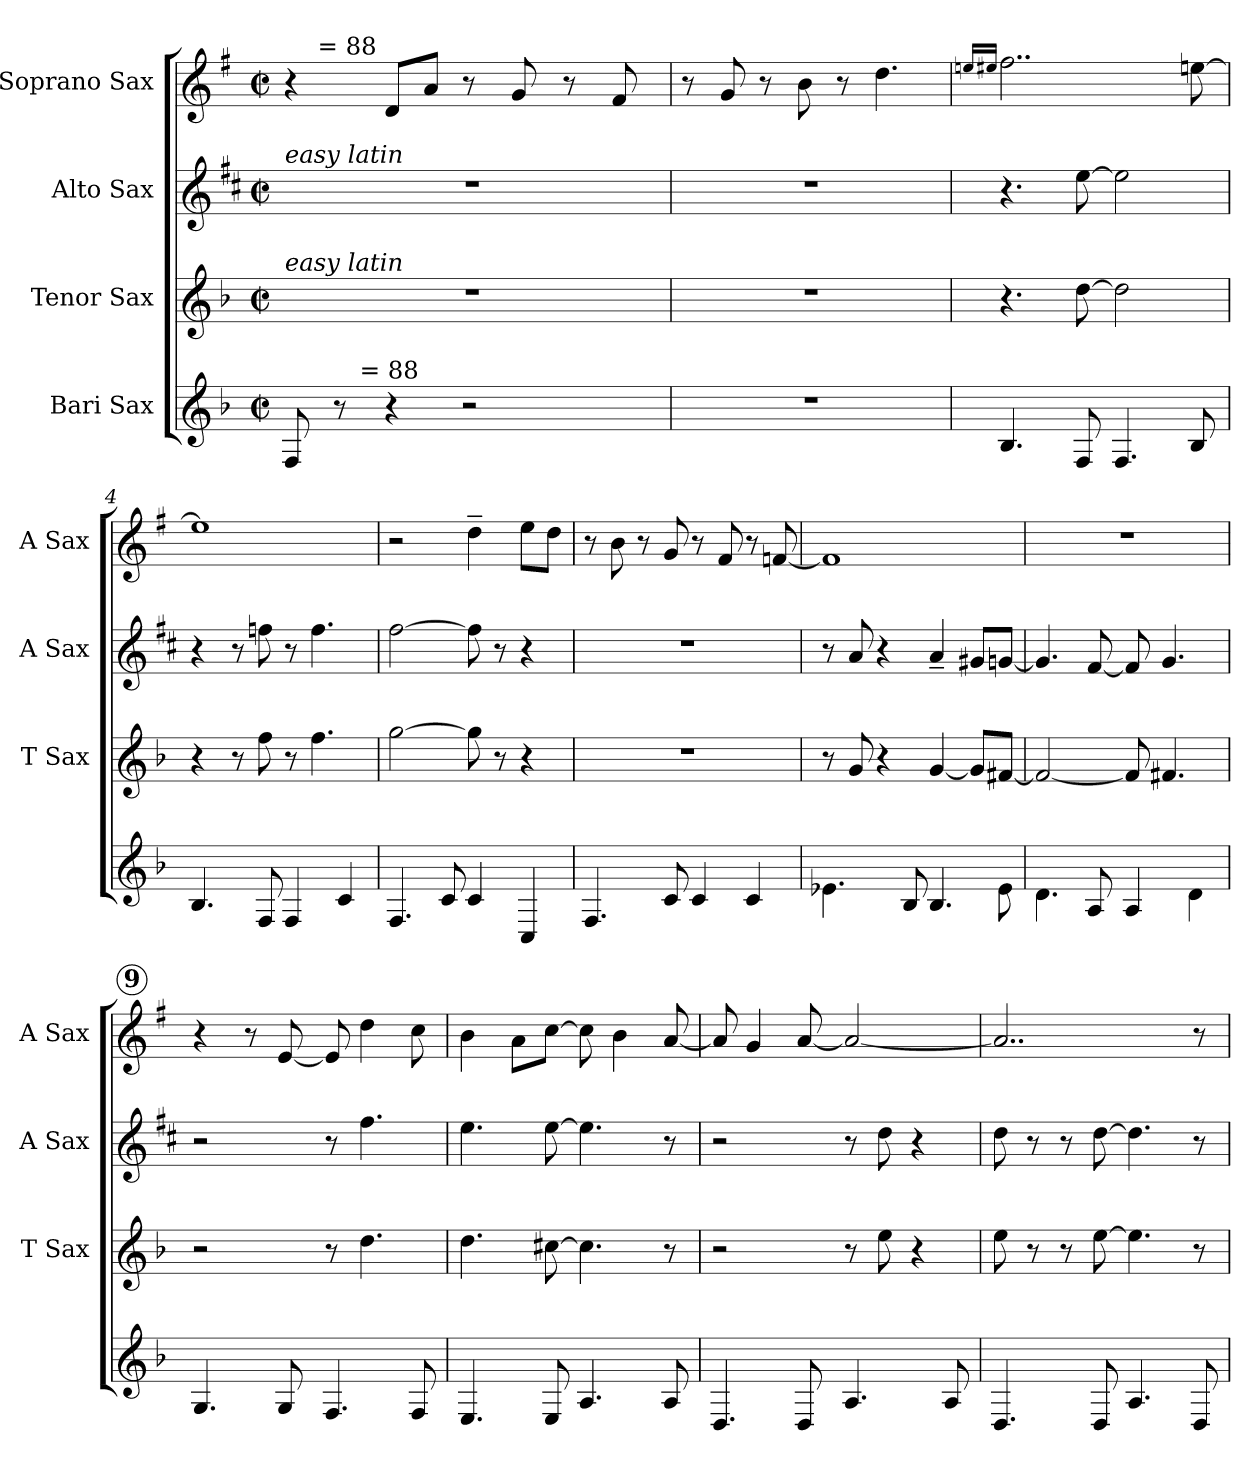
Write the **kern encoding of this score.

**kern	**kern	**kern	**kern
*part4	*part3	*part2	*part1
*staff4	*staff3	*staff2	*staff1
*I"Bari Sax	*I"Tenor Sax	*I"Alto Sax	*I"Soprano Sax
*	*I'T Sax	*I'A Sax	*I'A Sax
*clefG2	*clefG2	*clefG2	*clefG2
*ITrd12c21	*ITrd8c14	*ITrd5c9	*ITrd1c2
*k[b-]	*k[b-]	*k[b-]	*k[b-]
*F:	*F:	*F:	*F:
*M2/2	*M2/2	*M2/2	*M2/2
*met(c|)	*met(c|)	*met(c|)	*met(c|)
=1	=1	=1	=1
!	!	!	!LO:TX:a:i:t=easy latin
!	!	!LO:TX:a:i:t=easy latin	!
!	!LO:TX:a:i:t=easy latin	!	!
!LO:TX:a:i:t=easy latin	!	!	!
*^	*	*	*^
8FF/	8.ryy	1r	1r	4r	16.ryy
!	!	!	!	!	!LO:TX:a:t== 88
.	.	.	.	.	2ryy
8r	.	.	.	.	.
!	!LO:TX:a:t== 88	!	!	!	!
.	2ryy	.	.	.	.
4r	.	.	.	8c/L	.
.	.	.	.	8g/J	.
2r	.	.	.	8r	.
.	.	.	.	.	4ryy
.	.	.	.	8f/	.
.	4ryy	.	.	.	.
.	.	.	.	8r	.
.	.	.	.	.	8ryy
.	.	.	.	8e/	.
.	16ryy	.	.	.	.
.	.	.	.	.	32ryy
*v	*v	*	*	*v	*v
=2	=2	=2	=2
1r	1r	1r	8r
.	.	.	8f/
.	.	.	8r
.	.	.	8a\
.	.	.	8r
.	.	.	4.cc\
=3	=3	=3	=3
.	.	.	16qddn/LL
.	.	.	16qdd#X/JJ
4.BB-/	4.r	4.r	2..ee\
8FF/	[8d\	[8g\	.
4.FF/	2d\]	2g\]	.
8BB-/	.	.	[8ddn\
=4	=4	=4	=4
4.BB-/	4r	4r	1dd]
.	8r	8r	.
8FF/	8f\	8a-X\	.
4FF/	8r	8r	.
.	4.f\	4.a-\	.
4C/	.	.	.
=5	=5	=5	=5
4.FF/	[2g\	[2a\	2r
8C/	.	.	.
4C/	8g\]	8a\]	4cc~>\
.	8r	8r	.
4CC/	4r	4r	8dd\L
.	.	.	8cc\J
=6	=6	=6	=6
4.FF/	1r	1r	8r
.	.	.	8a\
.	.	.	8r
8C/	.	.	8f/
4C/	.	.	8r
.	.	.	8e/
4C/	.	.	8r
.	.	.	[8e-X/
=7	=7	=7	=7
4.E-X\	8r	8r	1e-]
.	8G/	8c/	.
.	4r	4r	.
8BB-/	.	.	.
4.BB-/	[4G/	4c~</	.
.	8G/L]	8Bn/L	.
8E-\	[8F#X/J	[8B-X/J	.
=8	=8	=8	=8
4.D\	2F#/_	4.B-/]	1r
8AA/	.	[8A/	.
4AA/	8F#/]	8A/]	.
.	4.F#X/	4.B-/	.
4D\	.	.	.
!!LO:LB:g=z
!!LO:REH:place=s1:a:B:enc=circle:fs=12:t=9
=9	=9	=9	=9
4.GG/	2r	2r	4r
.	.	.	8r
8GG/	.	.	[8d/
4.FF/	8r	8r	8d/]
.	4.d\	4.a\	4cc\
8FF/	.	.	8b-\
=10	=10	=10	=10
4.EE/	4.d\	4.g\	4a\
.	.	.	8g\L
8EE/	[8c#X\	[8g\	[8b-\J
4.AA/	4.c#\]	4.g\]	8b-\]
.	.	.	4a\
8AA/	8r	8r	[8g/
=11	=11	=11	=11
4.DD/	2r	2r	8g/]
.	.	.	4f/
8DD/	.	.	[8g/
4.AA/	8r	8r	2g/_
.	8e\	8f\	.
.	4r	4r	.
8AA/	.	.	.
=12	=12	=12	=12
4.DD/	8e\	8f\	2..g/]
.	8r	8r	.
.	8r	8r	.
8DD/	[8e\	[8f\	.
4.AA/	4.e\]	4.f\]	.
8DD/	8r	8r	8r
=	=	=	=
*-	*-	*-	*-
